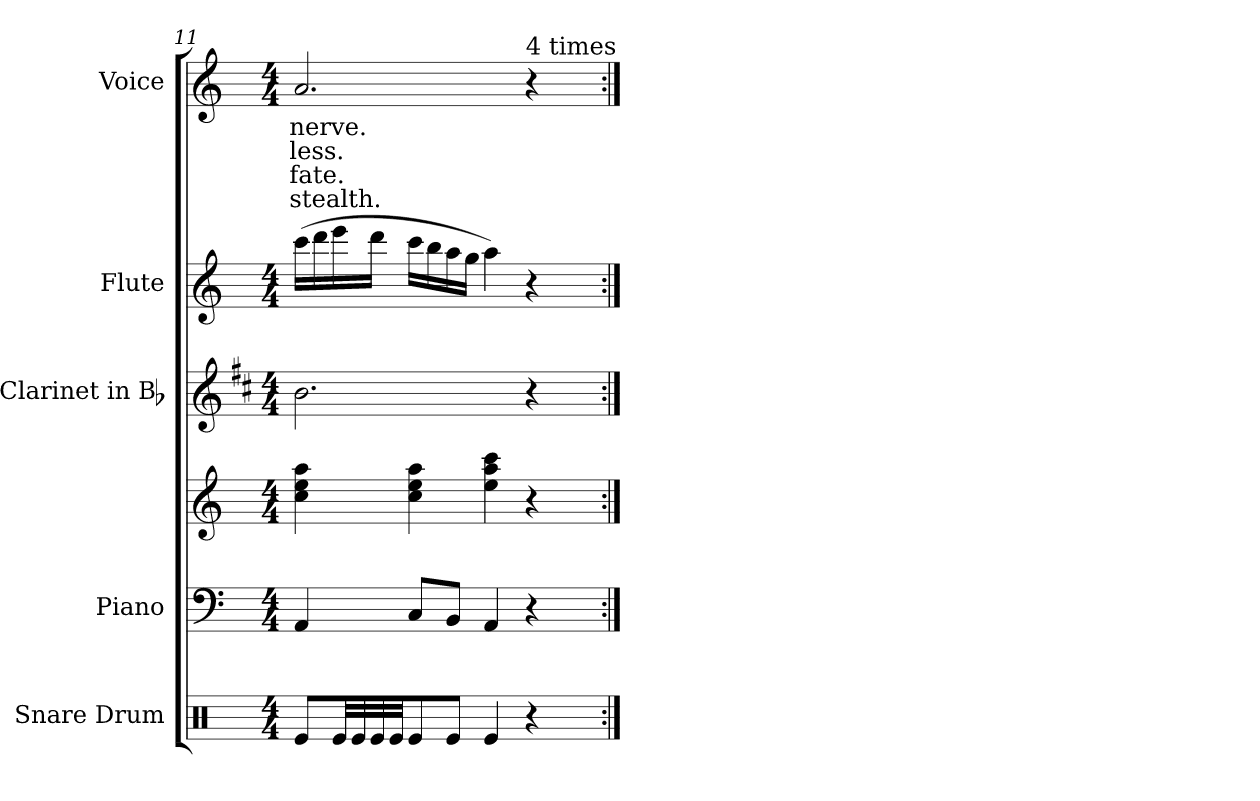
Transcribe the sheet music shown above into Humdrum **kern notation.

**kern	**kern	**kern	**kern	**kern	**kern	**text	**text	**text	**text
*part5	*part4	*part4	*part3	*part2	*part1	*part1	*part1	*part1	*part1
*staff6	*staff5	*staff4	*staff3	*staff2	*staff1	*staff1	*staff1	*staff1	*staff1
*I"Snare Drum	*I"Piano	*	*I"Clarinet in Bb	*I"Flute	*I"Voice	*	*	*	*
*I'S. D.	*I'Pno.	*	*I'Cl.	*I'Fl.	*I'Voice	*	*	*	*
*clefX	*clefF4	*clefG2	*clefG2	*clefG2	*clefG2	*	*	*	*
*	*	*	*ITrd1c2	*	*	*	*	*	*
*k[]	*k[]	*k[]	*k[]	*k[]	*k[]	*	*	*	*
*C:	*C:	*C:	*C:	*C:	*C:	*	*	*	*
*M4/4	*M4/4	*M4/4	*M4/4	*M4/4	*M4/4	*	*	*	*
=11	=11	=11	=11	=11	=11	=11	=11	=11	=11
!	!	!	!	!	!	!LO:LY:b:color=#000000	!LO:LY:b:color=#000000	!LO:LY:b:color=#000000	!LO:LY:b:color=#000000
8Rei/L	4AAi/	4cci\ 4eei 4aai	2.ai\	(16ccci\LL	2.ai/	nerve.	less.	fate.	stealth.
.	.	.	.	16dddi\	.	.	.	.	.
*tremolo	*	*	*	*	*	*	*	*	*
32Rei/	.	.	.	16eeei\	.	.	.	.	.
32Rei/	.	.	.	.	.	.	.	.	.
32Rei/	.	.	.	16dddi\JJ	.	.	.	.	.
32Rei/	.	.	.	.	.	.	.	.	.
*Xtremolo	*	*	*	*	*	*	*	*	*
8Rei/	8Ci/L	4cci\ 4eei 4aai	.	16ccci\LL	.	.	.	.	.
.	.	.	.	16bbi\	.	.	.	.	.
8Rei/J	8BBi/J	.	.	16aai\	.	.	.	.	.
.	.	.	.	16ggi\JJ	.	.	.	.	.
4Rei/	4AAi/	4eei\ 4aai 4ccci	.	4aai\)	.	.	.	.	.
!	!	!	!	!	!LO:TX:a:t=4 times	!	!	!	!
4r	4r	4r	4r	4r	4r	.	.	.	.
=:|!	=:|!	=:|!	=:|!	=:|!	=:|!	=:|!	=:|!	=:|!	=:|!
*-	*-	*-	*-	*-	*-	*-	*-	*-	*-
